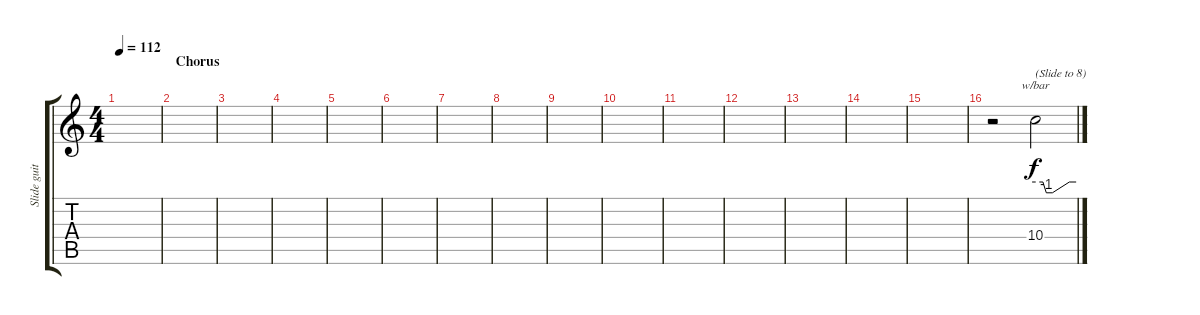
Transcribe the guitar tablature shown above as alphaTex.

\track ("Slide guitar" "Slide guit") {instrument electricguitarjazz}
\staff {score tabs}
\tuning (E4 B3 G3 D3 A2 E2) {hide}
\ts (4 4)
\tempo 112
\clef g2
\ks c
|
\section ("" "Chorus")
|
|
|
|
|
|
|
|
|
|
|
|
|
|
r.2 10.4.2{tbe (custom default 0 0 11 0 16 -4 25 -4 50 0 60 0) txt "(Slide to 8)"}
